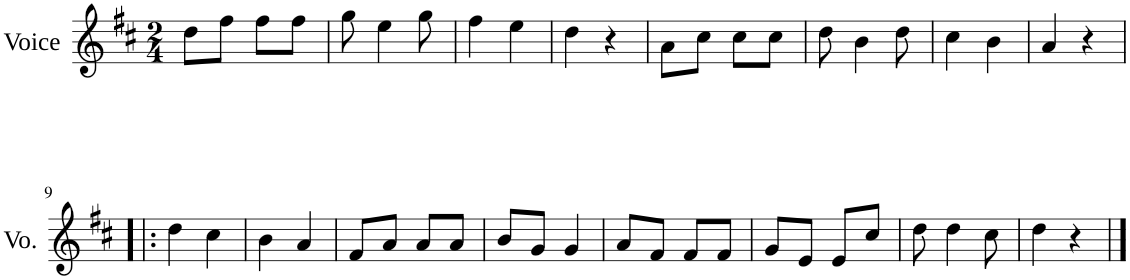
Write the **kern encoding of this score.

**kern
*part1
*staff1
*I"Voice
*I'Vo.
*clefG2
*k[f#c#]
*M2/4
=1
8dd\L
8ff#\J
8ff#\L
8ff#\J
=2
8gg\
4ee\
8gg\
=3
4ff#\
4ee\
=4
4dd\
4r
=5
8a\L
8cc#\J
8cc#\L
8cc#\J
=6
8dd\
4b\
8dd\
=7
4cc#\
4b\
=8
4a/
4r
!!LO:LB:g=z
=9!|:
4dd\
4cc#\
=10
4b\
4a/
=11
8f#/L
8a/J
8a/L
8a/J
=12
8b/L
8g/J
4g/
=13
8a/L
8f#/J
8f#/L
8f#/J
=14
8g/L
8e/J
8e/L
8cc#/J
=15
8dd\
4dd\
8cc#\
=16
4dd\
4r
==
*-
